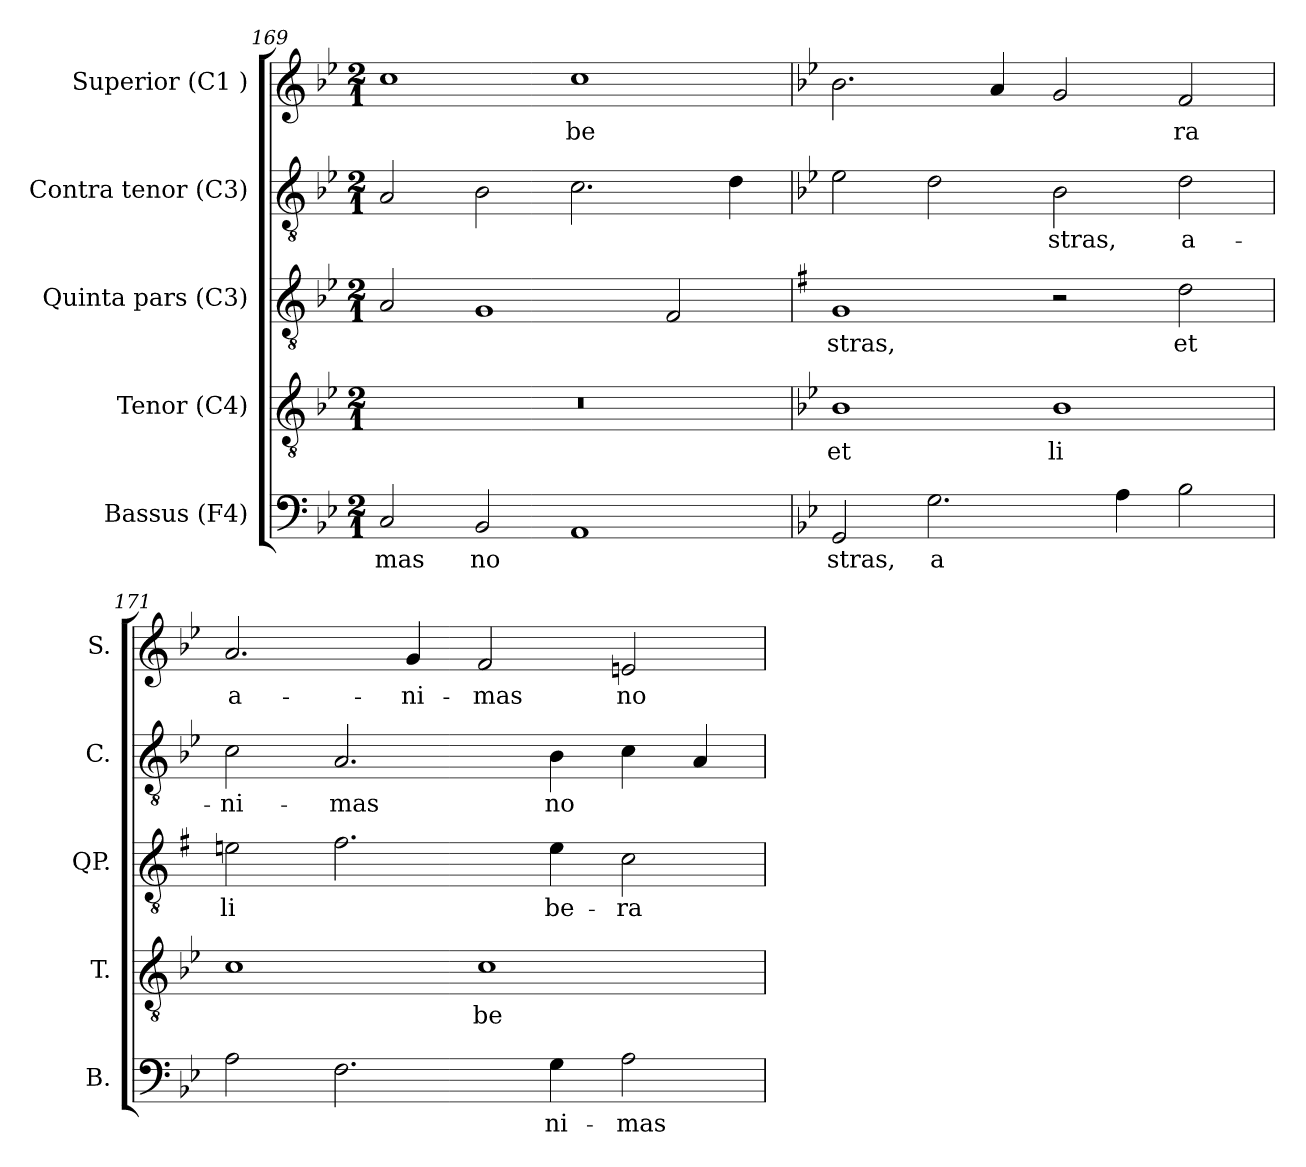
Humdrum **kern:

**kern	**text	**kern	**text	**kern	**text	**kern	**text	**kern	**text
*part5	*part5	*part4	*part4	*part3	*part3	*part2	*part2	*part1	*part1
*staff5	*staff5	*staff4	*staff4	*staff3	*staff3	*staff2	*staff2	*staff1	*staff1
*I"Bassus (F4)	*	*I"Tenor (C4)	*	*I"Quinta pars (C3)	*	*I"Contra tenor (C3)	*	*I"Superior (C1 )	*
*I'B.	*	*I'T.	*	*I'QP.	*	*I'C.	*	*I'S.	*
*clefF4	*	*clefGv2	*	*clefGv2	*	*clefGv2	*	*clefG2	*
*k[b-e-]	*	*k[b-e-]	*	*k[b-e-]	*	*k[b-e-]	*	*k[b-e-]	*
*B-:	*	*B-:	*	*B-:	*	*B-:	*	*B-:	*
*M2/1	*	*M2/1	*	*M2/1	*	*M2/1	*	*M2/1	*
=169	=169	=169	=169	=169	=169	=169	=169	=169	=169
!	!LO:LY:b:rj	!	!	!	!LO:LY:b:rj	!	!LO:LY:b:rj	!	!LO:LY:b:rj
2C/	-mas	0r	.	2A/	--	2A/	--	1cc	--
!	!LO:LY:b:rj	!	!	!	!LO:LY:b:rj	!	!LO:LY:b:rj	!	!
2BB-/	no-	.	.	1G	--	2B-\	--	.	.
!	!LO:LY:b:rj	!	!	!	!	!	!LO:LY:b:rj	!	!LO:LY:b:rj
1AA	--	.	.	.	.	2.c\	--	1cc	-be-
!	!	!	!	!	!LO:LY:b:rj	!	!	!	!
.	.	.	.	2F/	--	.	.	.	.
!	!	!	!	!	!	!	!LO:LY:b:rj	!	!
.	.	.	.	.	.	4d\	--	.	.
=170	=170	=170	=170	=170	=170	=170	=170	=170	=170
*	*	*	*	*k[f#]	*	*	*	*	*
*	*	*	*	*G:	*	*	*	*	*
!	!LO:LY:b:rj	!	!LO:LY:b:rj	!	!LO:LY:b:rj	!	!LO:LY:b:rj	!	!LO:LY:b:rj
2GG/	-stras,	1B-	et	1G	-stras,	2e-\	--	2.b-\	--
!	!LO:LY:b:rj	!	!	!	!	!	!LO:LY:b:rj	!	!
2.G\	a-	.	.	.	.	2d\	--	.	.
!	!	!	!	!	!	!	!	!	!LO:LY:b:rj
.	.	.	.	.	.	.	.	4a/	--
!	!	!	!LO:LY:b:rj	!	!	!	!LO:LY:b:rj	!	!LO:LY:b:rj
.	.	1B-	li-	2r	.	2B-\	-stras,	2g/	--
!	!LO:LY:b:rj	!	!	!	!	!	!	!	!
4A\	--	.	.	.	.	.	.	.	.
!	!LO:LY:b:rj	!	!	!	!LO:LY:b:rj	!	!LO:LY:b:rj	!	!LO:LY:b:rj
2B-\	--	.	.	2d\	et	2d\	a-	2f/	-ra
=171	=171	=171	=171	=171	=171	=171	=171	=171	=171
!	!LO:LY:b:rj	!	!LO:LY:b:rj	!	!LO:LY:b:rj	!	!LO:LY:b:rj	!	!LO:LY:b:rj
2A\	--	1c	--	2en\	li-	2c\	-ni-	2.a/	a-
!	!LO:LY:b:rj	!	!	!	!LO:LY:b:rj	!	!LO:LY:b:rj	!	!
2.F\	--	.	.	2.f#\	--	2.A/	-mas	.	.
!	!	!	!	!	!	!	!	!	!LO:LY:b:rj
.	.	.	.	.	.	.	.	4g/	-ni-
!	!	!	!LO:LY:b:rj	!	!	!	!	!	!LO:LY:b:rj
.	.	1c	-be-	.	.	.	.	2f/	-mas
!	!LO:LY:b:rj	!	!	!	!LO:LY:b:rj	!	!LO:LY:b:rj	!	!
4G\	-ni-	.	.	4e\	-be-	4B-\	no-	.	.
!	!LO:LY:b:rj	!	!	!	!LO:LY:b:rj	!	!LO:LY:b:rj	!	!LO:LY:b:rj
2A\	-mas	.	.	2c\	-ra	4c\	--	2en/	no-
!	!	!	!	!	!	!	!LO:LY:b:rj	!	!
.	.	.	.	.	.	4A/	--	.	.
=	=	=	=	=	=	=	=	=	=
*-	*-	*-	*-	*-	*-	*-	*-	*-	*-
